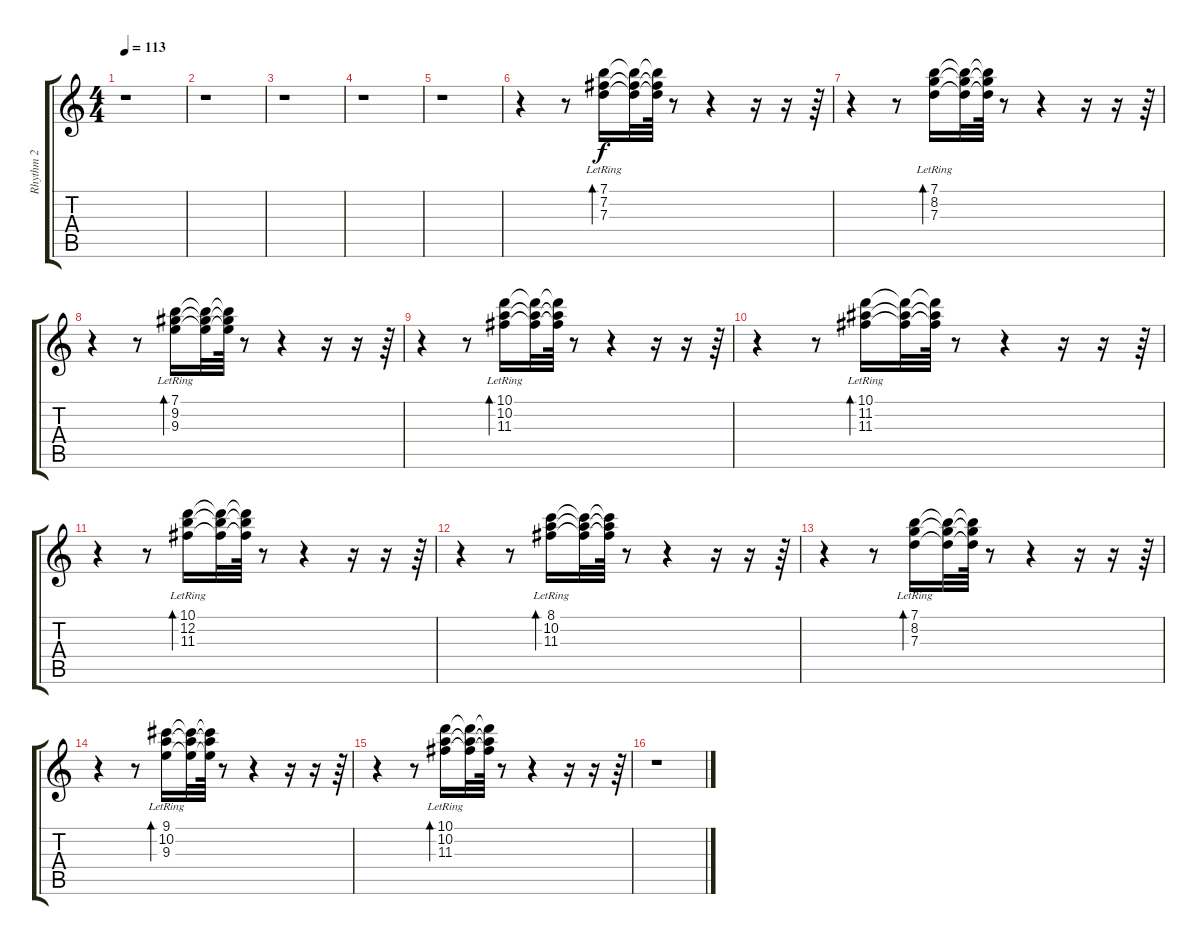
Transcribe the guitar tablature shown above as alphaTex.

\track ("Rhythm 2" "Rhythm 2") {instrument acousticguitarsteel}
\staff {score tabs}
\tuning (E4 B3 G3 D3 A2 E2) {hide}
\ts (4 4)
\tempo 113
\clef g2
\ks c
r.1{dy f} |
r.1 |
r.1 |
r.1 |
r.1 |
r.4 r.8 (7.1{lr} 7.2 7.3).16{bd 30} (7.1{t} 7.2{t} 7.3{t}).32 (7.1{t} 7.2{t} 7.3{t}).64 r.8 r.4 r.16 r.16 r.64 |
r.4 r.8 (7.1{lr} 8.2 7.3).16{bd 30} (7.1{t} 8.2{t} 7.3{t}).32 (7.1{t} 8.2{t} 7.3{t}).64 r.8 r.4 r.16 r.16 r.64 |
r.4 r.8 (7.1{lr} 9.2 9.3).16{bd 30} (7.1{t} 9.2{t} 9.3{t}).32 (7.1{t} 9.2{t} 9.3{t}).64 r.8 r.4 r.16 r.16 r.64 |
r.4 r.8 (10.1{lr} 10.2 11.3).16{bd 30} (10.1{t} 10.2{t} 11.3{t}).32 (10.1{t} 10.2{t} 11.3{t}).64 r.8 r.4 r.16 r.16 r.64 |
r.4 r.8 (10.1{lr} 11.2 11.3).16{bd 30} (10.1{t} 11.2{t} 11.3{t}).32 (10.1{t} 11.2{t} 11.3{t}).64 r.8 r.4 r.16 r.16 r.64 |
r.4 r.8 (10.1{lr} 12.2 11.3).16{bd 30} (10.1{t} 12.2{t} 11.3{t}).32 (10.1{t} 12.2{t} 11.3{t}).64 r.8 r.4 r.16 r.16 r.64 |
r.4 r.8 (8.1{lr} 10.2 11.3).16{bd 30} (8.1{t} 10.2{t} 11.3{t}).32 (8.1{t} 10.2{t} 11.3{t}).64 r.8 r.4 r.16 r.16 r.64 |
r.4 r.8 (7.1{lr} 8.2 7.3).16{bd 30} (7.1{t} 8.2{t} 7.3{t}).32 (7.1{t} 8.2{t} 7.3{t}).64 r.8 r.4 r.16 r.16 r.64 |
r.4 r.8 (9.1{lr} 10.2 9.3).16{bd 30} (9.1{t} 10.2{t} 9.3{t}).32 (9.1{t} 10.2{t} 9.3{t}).64 r.8 r.4 r.16 r.16 r.64 |
r.4 r.8 (10.1{lr} 10.2 11.3).16{bd 30} (10.1{t} 10.2{t} 11.3{t}).32 (10.1{t} 10.2{t} 11.3{t}).64 r.8 r.4 r.16 r.16 r.64 |
r.1
